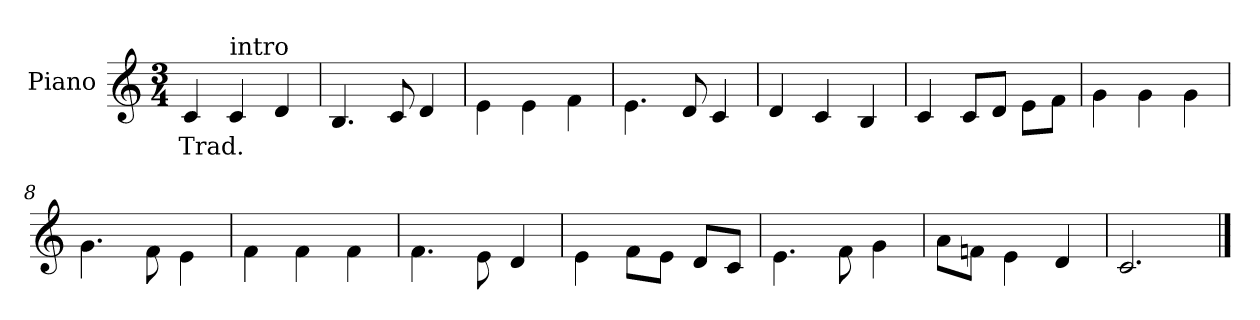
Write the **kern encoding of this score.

**kern	**text
*part1	*part1
*staff1	*staff1
*I"Piano	*
*clefG2	*
*k[]	*
*C:	*
*M3/4	*
*MM80	*
=1	=1
!	!LO:LY:b
4c/	Trad.
!LO:TX:a:t=intro	!
4c/	.
4d/	.
=2	=2
4.B/	.
8c/	.
4d/	.
=3	=3
4e\	.
4e\	.
4f\	.
=4	=4
4.e\	.
8d/	.
4c/	.
=5	=5
4d/	.
4c/	.
4B/	.
=6	=6
4c/	.
8c/L	.
8d/J	.
8e\L	.
8f\J	.
=7	=7
4g\	.
4g\	.
4g\	.
=8	=8
4.g\	.
8f\	.
4e\	.
=9	=9
4f\	.
4f\	.
4f\	.
!!LO:LB:g=z
=10	=10
4.f\	.
8e\	.
4d/	.
=11	=11
4e\	.
8f\L	.
8e\J	.
8d/L	.
8c/J	.
=12	=12
4.e\	.
8f\	.
4g\	.
=13	=13
8a\L	.
8fn\J	.
4e\	.
4d/	.
=14	=14
2.c/	.
==	==
*-	*-
